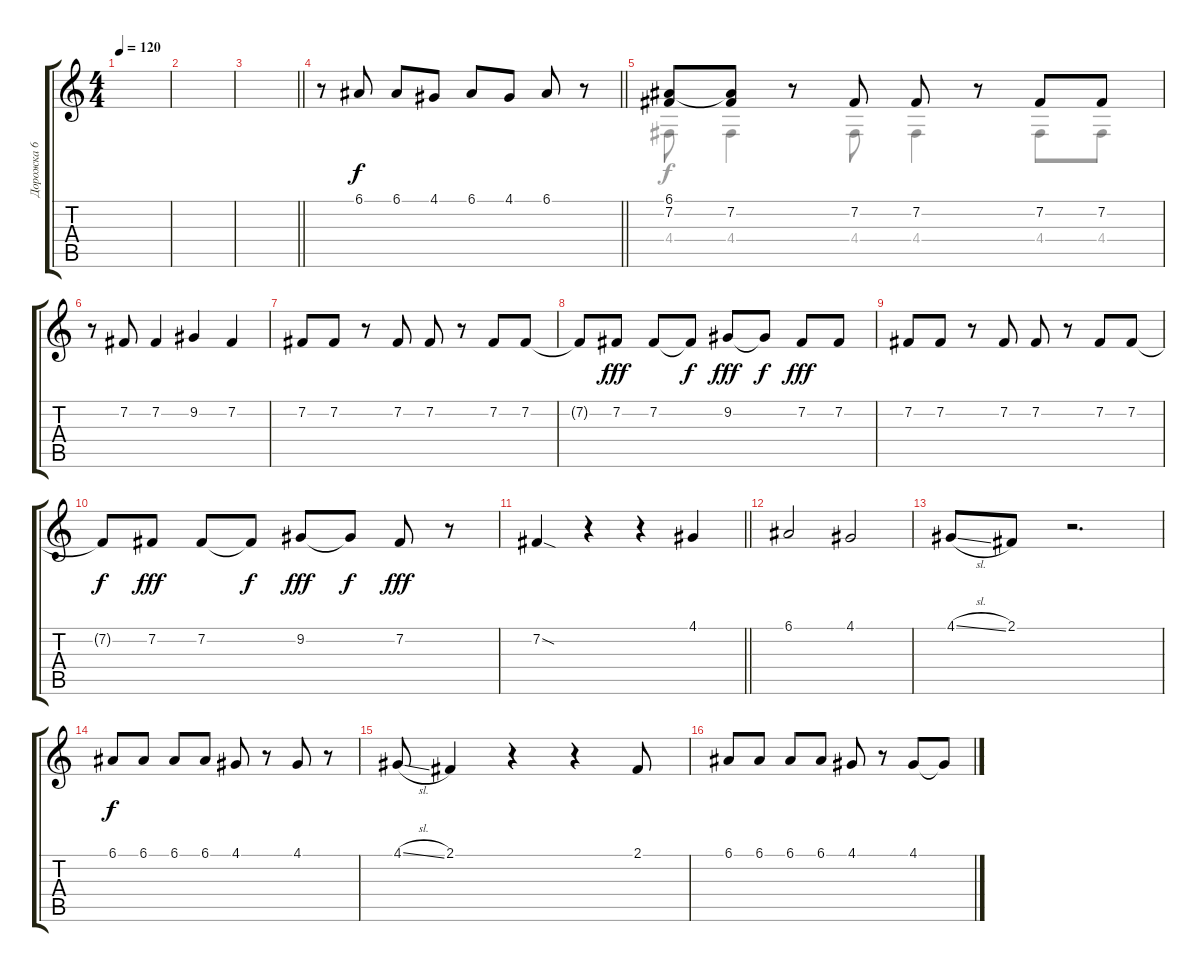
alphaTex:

\track ("Дорожка 6" "Дорожка 6") {instrument lead8bassandlead}
\staff {score tabs}
\tuning (E4 B3 G3 D3 A2 E2) {hide}
\voice
\ts (4 4)
\tempo 120
\clef g2
\ks c
|
|
\barLineRight lightlight
|
\barLineRight lightlight
r.8 6.1.8 6.1.8 4.1.8 6.1.8 4.1.8 6.1.8 r.8 |
(6.1 7.2).8 (6.1{t} 7.2).8 r.8 7.2.8 7.2.8 r.8 7.2.8 7.2.8 |
r.8 7.2.8 7.2.4 9.2.4 7.2.4 |
7.2.8 7.2.8 r.8 7.2.8 7.2.8 r.8 7.2.8 7.2.8 |
7.2{t}.8{dy f} 7.2.8{dy fff} 7.2.8 7.2{t}.8{dy f} 9.2.8{dy fff} 9.2{t}.8{dy f} 7.2.8{dy fff} 7.2.8 |
7.2.8 7.2.8 r.8 7.2.8 7.2.8 r.8 7.2.8 7.2.8 |
7.2{t}.8{dy f} 7.2.8{dy fff} 7.2.8 7.2{t}.8{dy f} 9.2.8{dy fff} 9.2{t}.8{dy f} 7.2.8{dy fff} r.8 |
\barLineRight lightlight
7.2{sod}.4 r.4 r.4 4.1.4 |
6.1.2 4.1.2 |
4.1{sl}.8 2.1.8 r.2{d} |
6.1.8{dy f} 6.1.8 6.1.8 6.1.8 4.1.8 r.8 4.1.8 r.8 |
4.1{sl}.8 2.1.4 r.4 r.4 2.1.8 |
6.1.8 6.1.8 6.1.8 6.1.8 4.1.8 r.8 4.1.8 4.1{t}.8
\voice
\clef g2
\ottava regular
\simile none
\ks c
|
|
\barLineRight lightlight
|
\barLineRight lightlight
|
4.4.8 4.4.4 4.4.8 4.4.4 4.4.8 4.4.8 |
|
|
|
|
|
\barLineRight lightlight
|
|
|
|
|
